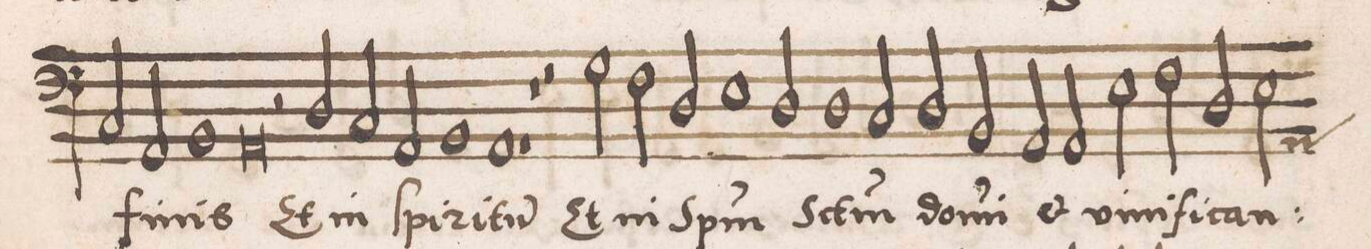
**kern	**text
*I"BASSVS	*
*clefF4	*
*k[]	*
*met(c|)	*
*M2/1	*
2C/	.
2AA/	fi-
=119	=119
1BB	-nis
0AA	.
=120	=120
2r	.
2D/	Et
=121	=121
2C/	in
2AA/	ſpi-
1BB	-ri-
=122	=122
1AA	-tu(m)
1r	.
=123	=123
1r	.
2r	.
2G\	Et
=124	=124
2F\	in
2D/	Spi-
1E	-ri-
=125	=125
2D/	-(tum)
1D	S(an)c-
2C/	-t(u)m
=126	=126
2D/	do-
2BB/	-mi-
2AA/	-(num)
2AA/	et
=127	=127
2E\	vi-
2F\	-ui-
2D/	-fi-
*custos:AA	*
2E\	-can-
=128	=128
*-	*-
